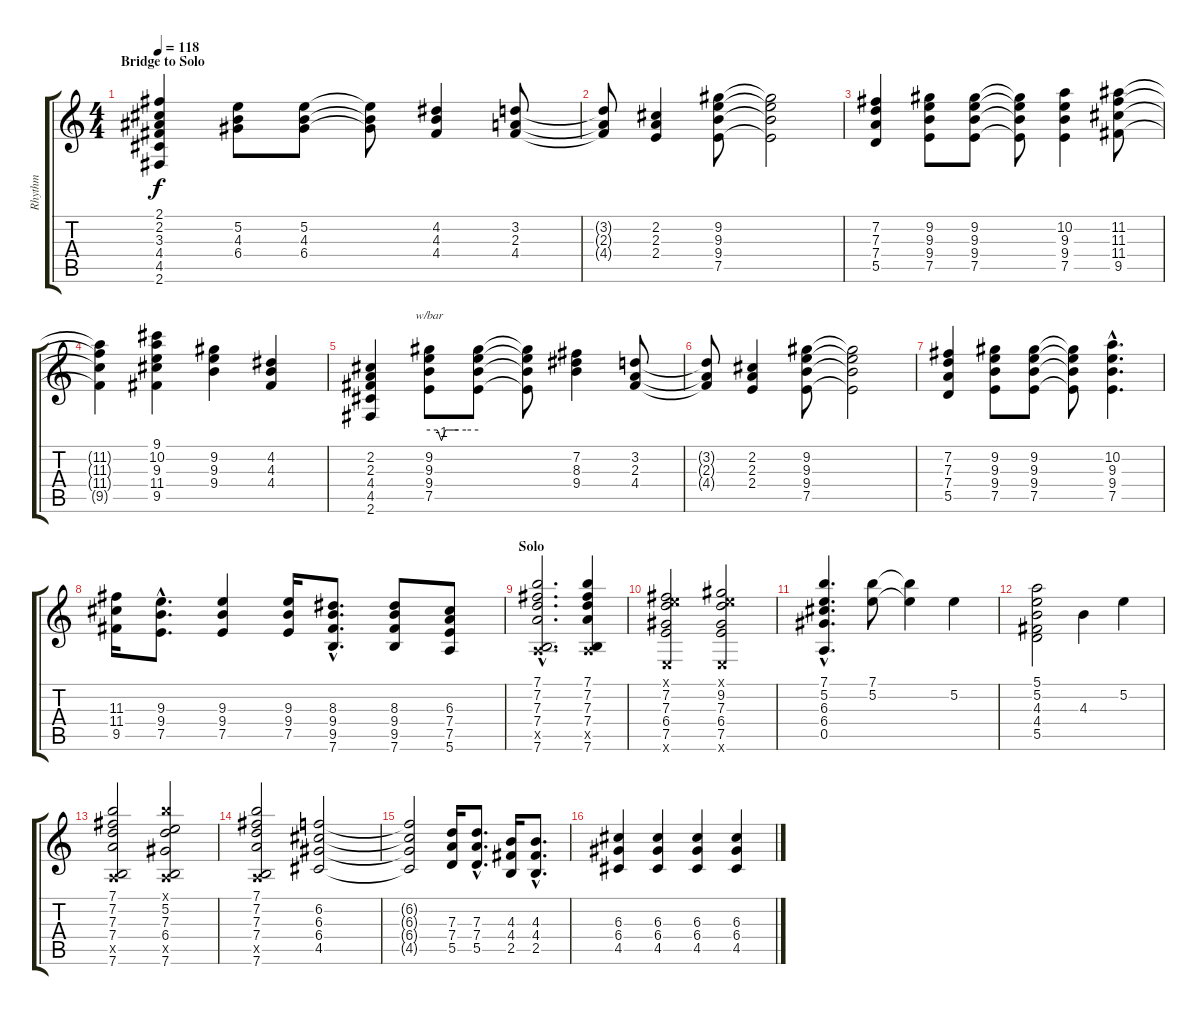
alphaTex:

\track ("Rhythm" "Rhythm") {instrument distortionguitar}
\staff {score tabs}
\tuning (E4 B3 G3 D3 A2 E2) {hide}
\ts (4 4)
\section ("" "Bridge to Solo")
\tempo 118
\clef g2
\ks c
(2.1 2.2 3.3 4.4 4.5 2.6).4{dy f} (5.2 4.3 6.4).8 (5.2 4.3 6.4).8 (5.2{t} 4.3{t} 6.4{t}).8 (4.2 4.3 4.4).4 (3.2 2.3 4.4).8 |
(3.2{t} 2.3{t} 4.4{t}).8 (2.2 2.3 2.4).4 (9.2 9.3 9.4 7.5).8 (9.2{t} 9.3{t} 9.4{t} 7.5{t}).2 |
(7.2 7.3 7.4 5.5).4 (9.2 9.3 9.4 7.5).8 (9.2 9.3 9.4 7.5).8 (9.2{t} 9.3{t} 9.4{t} 7.5{t}).8 (10.2 9.3 9.4 7.5).4 (11.2 11.3 11.4 9.5).8 |
(11.2{t} 11.3{t} 11.4{t} 9.5{t}).4 (9.1 10.2 9.3 11.4 9.5).4 (9.2 9.3 9.4).4 (4.2 4.3 4.4).4 |
(2.2 2.3 4.4 4.5 2.6).4 (9.2 9.3 9.4 7.5).8{tbe (custom default 0 0 10 0 15 -4 20 0 24 0 30 0 35 0 45 0 60 0)} (9.2{t} 9.3{t} 9.4{t} 7.5{t}).8 (9.2{t} 9.3{t} 9.4{t} 7.5{t}).8 (7.2 8.3 9.4).4 (3.2 2.3 4.4).8 |
(3.2{t} 2.3{t} 4.4{t}).8 (2.2 2.3 2.4).4 (9.2 9.3 9.4 7.5).8 (9.2{t} 9.3{t} 9.4{t} 7.5{t}).2 |
(7.2 7.3 7.4 5.5).4 (9.2 9.3 9.4 7.5).8 (9.2 9.3 9.4 7.5).8 (9.2{t} 9.3{t} 9.4{t} 7.5{t}).8 (10.2{hac} 9.3{hac} 9.4{hac} 7.5{hac}).4{d} |
(11.3 11.4 9.5).16 (9.3{hac} 9.4{hac} 7.5{hac}).8{d} (9.3 9.4 7.5).4 (9.3 9.4 7.5).16 (8.3{hac} 9.4{hac} 9.5{hac} 7.6{hac}).8{d} (8.3 9.4 9.5 7.6).8 (6.3 7.4 7.5 5.6).8 |
\section ("" "Solo")
(7.1{hac} 7.2{hac} 7.3{hac} 7.4{hac} 0.5{hac x} 7.6{hac}).2{d} (7.1 7.2 7.3 7.4 0.5{x} 7.6).4 |
(0.1{x} 7.2 7.3 6.4 7.5 0.6{x}).2 (0.1{x} 9.2 7.3 6.4 7.5 0.6{x}).2 |
(7.1{hac} 5.2{hac} 6.3{hac} 6.4{hac} 0.5{hac}).4{d} (7.1 5.2).8 (7.1{t} 5.2{t}).4 5.2.4 |
(5.1 5.2 4.3 4.4 5.5).2 4.3.4 5.2.4 |
(7.1 7.2 7.3 7.4 0.5{x} 7.6).2 (7.1{x} 5.2 7.3 6.4 0.5{x} 7.6).2 |
(7.1 7.2 7.3 7.4 0.5{x} 7.6).2 (6.2 6.3 6.4 4.5).2 |
(6.2{t} 6.3{t} 6.4{t} 4.5{t}).2 (7.3 7.4 5.5).16 (7.3{hac} 7.4{hac} 5.5{hac}).8{d} (4.3 4.4 2.5).16 (4.3{hac} 4.4{hac} 2.5{hac}).8{d} |
(6.3 6.4 4.5).4 (6.3 6.4 4.5).4 (6.3 6.4 4.5).4 (6.3 6.4 4.5).4
